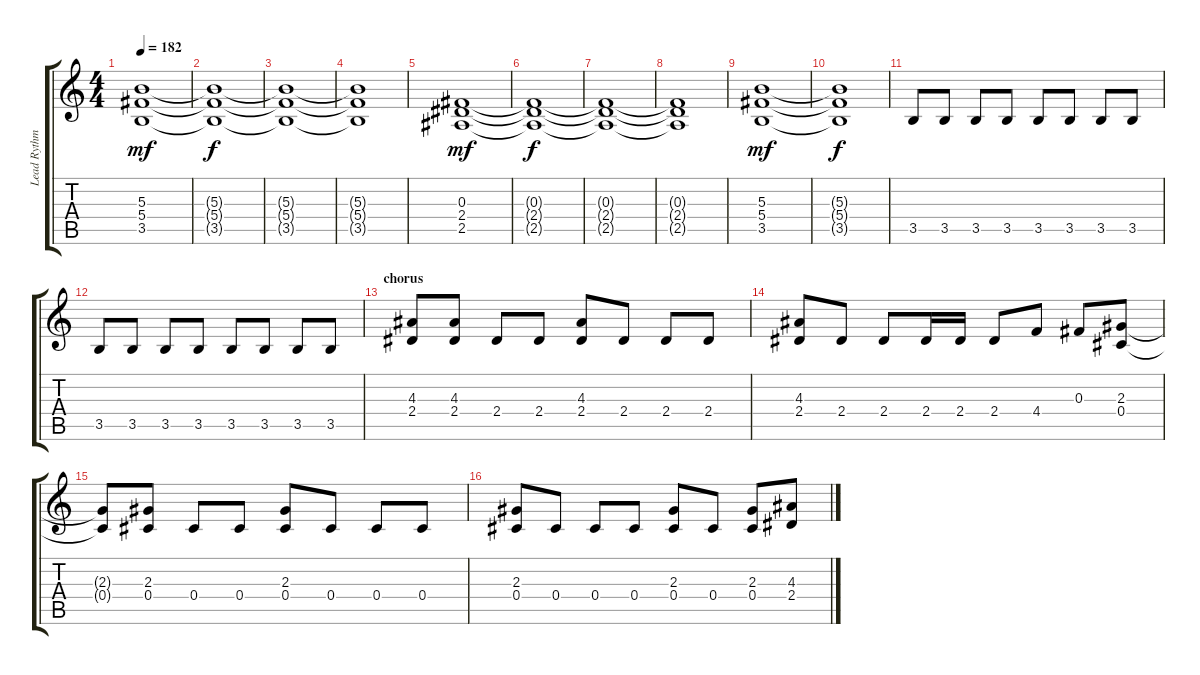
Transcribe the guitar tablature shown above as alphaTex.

\track ("Lead Rythm Guitar" "Lead Rythm") {instrument distortionguitar}
\staff {score tabs}
\tuning (Eb4 Bb3 Gb3 Db3 Ab2 Eb2) {hide}
\ts (4 4)
\tempo 182
\clef g2
\ks c
(5.3 5.4 3.5).1{dy mf} |
(5.3{t} 5.4{t} 3.5{t}).1{dy f} |
(5.3{t} 5.4{t} 3.5{t}).1 |
(5.3{t} 5.4{t} 3.5{t}).1 |
(0.3 2.4 2.5).1{dy mf} |
(0.3{t} 2.4{t} 2.5{t}).1{dy f} |
(0.3{t} 2.4{t} 2.5{t}).1 |
(0.3{t} 2.4{t} 2.5{t}).1 |
(5.3 5.4 3.5).1{dy mf} |
(5.3{t} 5.4{t} 3.5{t}).1{dy f} |
3.5.8 3.5.8 3.5.8 3.5.8 3.5.8 3.5.8 3.5.8 3.5.8 |
3.5.8 3.5.8 3.5.8 3.5.8 3.5.8 3.5.8 3.5.8 3.5.8 |
\section ("" "chorus")
(4.3 2.4).8 (4.3 2.4).8 2.4.8 2.4.8 (4.3 2.4).8 2.4.8 2.4.8 2.4.8 |
(4.3 2.4).8 2.4.8 2.4.8 2.4.16 2.4.16 2.4.8 4.4.8 0.3.8 (2.3 0.4).8 |
(2.3{t} 0.4{t}).8 (2.3 0.4).8 0.4.8 0.4.8 (2.3 0.4).8 0.4.8 0.4.8 0.4.8 |
(2.3 0.4).8 0.4.8 0.4.8 0.4.8 (2.3 0.4).8 0.4.8 (2.3 0.4).8 (4.3 2.4).8
